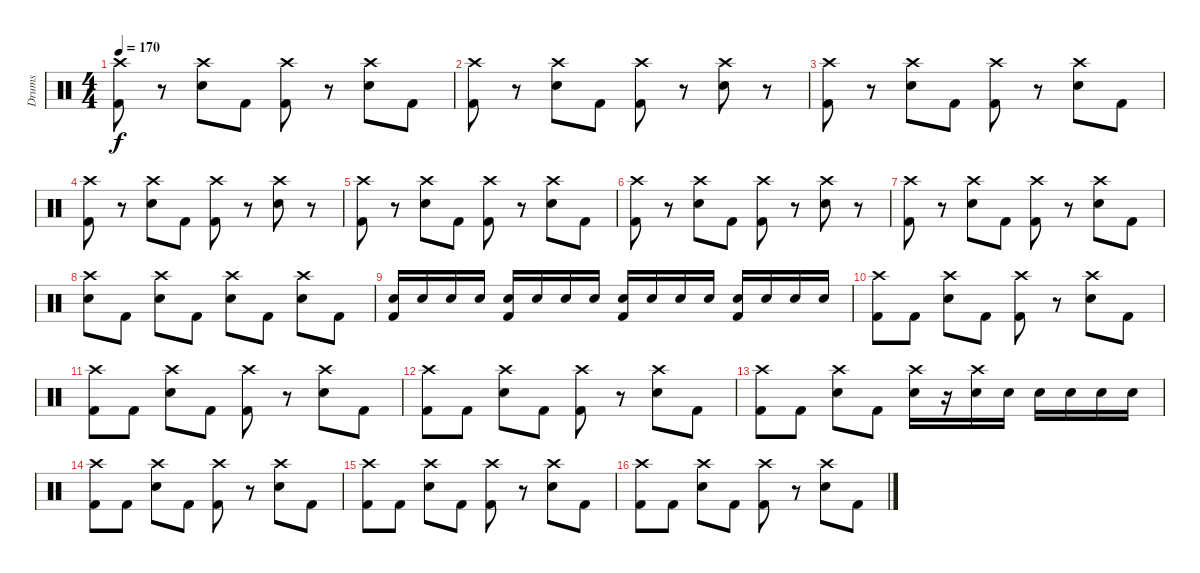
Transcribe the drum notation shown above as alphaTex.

\track ("Drums" "Drums") {instrument percussion}
\staff {score}
\articulation defaults
\ts (4 4)
\tempo 170
\clef neutral
\ks c
("Crash high (hit)" "Kick (hit) 2").8{dy f} r.8 ("Crash high (hit)" "Snare (hit) 2").8 "Kick (hit) 2".8 ("Crash high (hit)" "Kick (hit) 2").8 r.8 ("Crash high (hit)" "Snare (hit) 2").8 "Kick (hit) 2".8 |
("Crash high (hit)" "Kick (hit) 2").8 r.8 ("Crash high (hit)" "Snare (hit) 2").8 "Kick (hit) 2".8 ("Crash high (hit)" "Kick (hit) 2").8 r.8 ("Crash high (hit)" "Snare (hit) 2").8 r.8 |
("Crash high (hit)" "Kick (hit) 2").8 r.8 ("Crash high (hit)" "Snare (hit) 2").8 "Kick (hit) 2".8 ("Crash high (hit)" "Kick (hit) 2").8 r.8 ("Crash high (hit)" "Snare (hit) 2").8 "Kick (hit) 2".8 |
("Crash high (hit)" "Kick (hit) 2").8 r.8 ("Crash high (hit)" "Snare (hit) 2").8 "Kick (hit) 2".8 ("Crash high (hit)" "Kick (hit) 2").8 r.8 ("Crash high (hit)" "Snare (hit) 2").8 r.8 |
("Crash high (hit)" "Kick (hit) 2").8 r.8 ("Crash high (hit)" "Snare (hit) 2").8 "Kick (hit) 2".8 ("Crash high (hit)" "Kick (hit) 2").8 r.8 ("Crash high (hit)" "Snare (hit) 2").8 "Kick (hit) 2".8 |
("Crash high (hit)" "Kick (hit) 2").8 r.8 ("Crash high (hit)" "Snare (hit) 2").8 "Kick (hit) 2".8 ("Crash high (hit)" "Kick (hit) 2").8 r.8 ("Crash high (hit)" "Snare (hit) 2").8 r.8 |
("Crash high (hit)" "Kick (hit) 2").8 r.8 ("Crash high (hit)" "Snare (hit) 2").8 "Kick (hit) 2".8 ("Crash high (hit)" "Kick (hit) 2").8 r.8 ("Crash high (hit)" "Snare (hit) 2").8 "Kick (hit) 2".8 |
("Crash high (hit)" "Snare (hit) 2").8 "Kick (hit) 2".8 ("Crash high (hit)" "Snare (hit) 2").8 "Kick (hit) 2".8 ("Crash high (hit)" "Snare (hit) 2").8 "Kick (hit) 2".8 ("Crash high (hit)" "Snare (hit) 2").8 "Kick (hit) 2".8 |
("Snare (hit) 2" "Kick (hit) 2").16 "Snare (hit) 2".16 "Snare (hit) 2".16 "Snare (hit) 2".16 ("Snare (hit) 2" "Kick (hit) 2").16 "Snare (hit) 2".16 "Snare (hit) 2".16 "Snare (hit) 2".16 ("Snare (hit) 2" "Kick (hit) 2").16 "Snare (hit) 2".16 "Snare (hit) 2".16 "Snare (hit) 2".16 ("Snare (hit) 2" "Kick (hit) 2").16 "Snare (hit) 2".16 "Snare (hit) 2".16 "Snare (hit) 2".16 |
("Crash high (hit)" "Kick (hit) 2").8 "Kick (hit) 2".8 ("Crash high (hit)" "Snare (hit) 2").8 "Kick (hit) 2".8 ("Crash high (hit)" "Kick (hit) 2").8 r.8 ("Crash high (hit)" "Snare (hit) 2").8 "Kick (hit) 2".8 |
("Crash high (hit)" "Kick (hit) 2").8 "Kick (hit) 2".8 ("Crash high (hit)" "Snare (hit) 2").8 "Kick (hit) 2".8 ("Crash high (hit)" "Kick (hit) 2").8 r.8 ("Crash high (hit)" "Snare (hit) 2").8 "Kick (hit) 2".8 |
("Crash high (hit)" "Kick (hit) 2").8 "Kick (hit) 2".8 ("Crash high (hit)" "Snare (hit) 2").8 "Kick (hit) 2".8 ("Crash high (hit)" "Kick (hit) 2").8 r.8 ("Crash high (hit)" "Snare (hit) 2").8 "Kick (hit) 2".8 |
("Crash high (hit)" "Kick (hit) 2").8 "Kick (hit) 2".8 ("Crash high (hit)" "Snare (hit) 2").8 "Kick (hit) 2".8 ("Crash high (hit)" "Snare (hit) 2").16 r.16 ("Crash high (hit)" "Snare (hit) 2").16 "Snare (hit) 2".16 "Snare (hit) 2".16 "Snare (hit) 2".16 "Snare (hit) 2".16 "Snare (hit) 2".16 |
("Crash high (hit)" "Kick (hit) 2").8 "Kick (hit) 2".8 ("Crash high (hit)" "Snare (hit) 2").8 "Kick (hit) 2".8 ("Crash high (hit)" "Kick (hit) 2").8 r.8 ("Crash high (hit)" "Snare (hit) 2").8 "Kick (hit) 2".8 |
("Crash high (hit)" "Kick (hit) 2").8 "Kick (hit) 2".8 ("Crash high (hit)" "Snare (hit) 2").8 "Kick (hit) 2".8 ("Crash high (hit)" "Kick (hit) 2").8 r.8 ("Crash high (hit)" "Snare (hit) 2").8 "Kick (hit) 2".8 |
("Crash high (hit)" "Kick (hit) 2").8 "Kick (hit) 2".8 ("Crash high (hit)" "Snare (hit) 2").8 "Kick (hit) 2".8 ("Crash high (hit)" "Kick (hit) 2").8 r.8 ("Crash high (hit)" "Snare (hit) 2").8 "Kick (hit) 2".8
